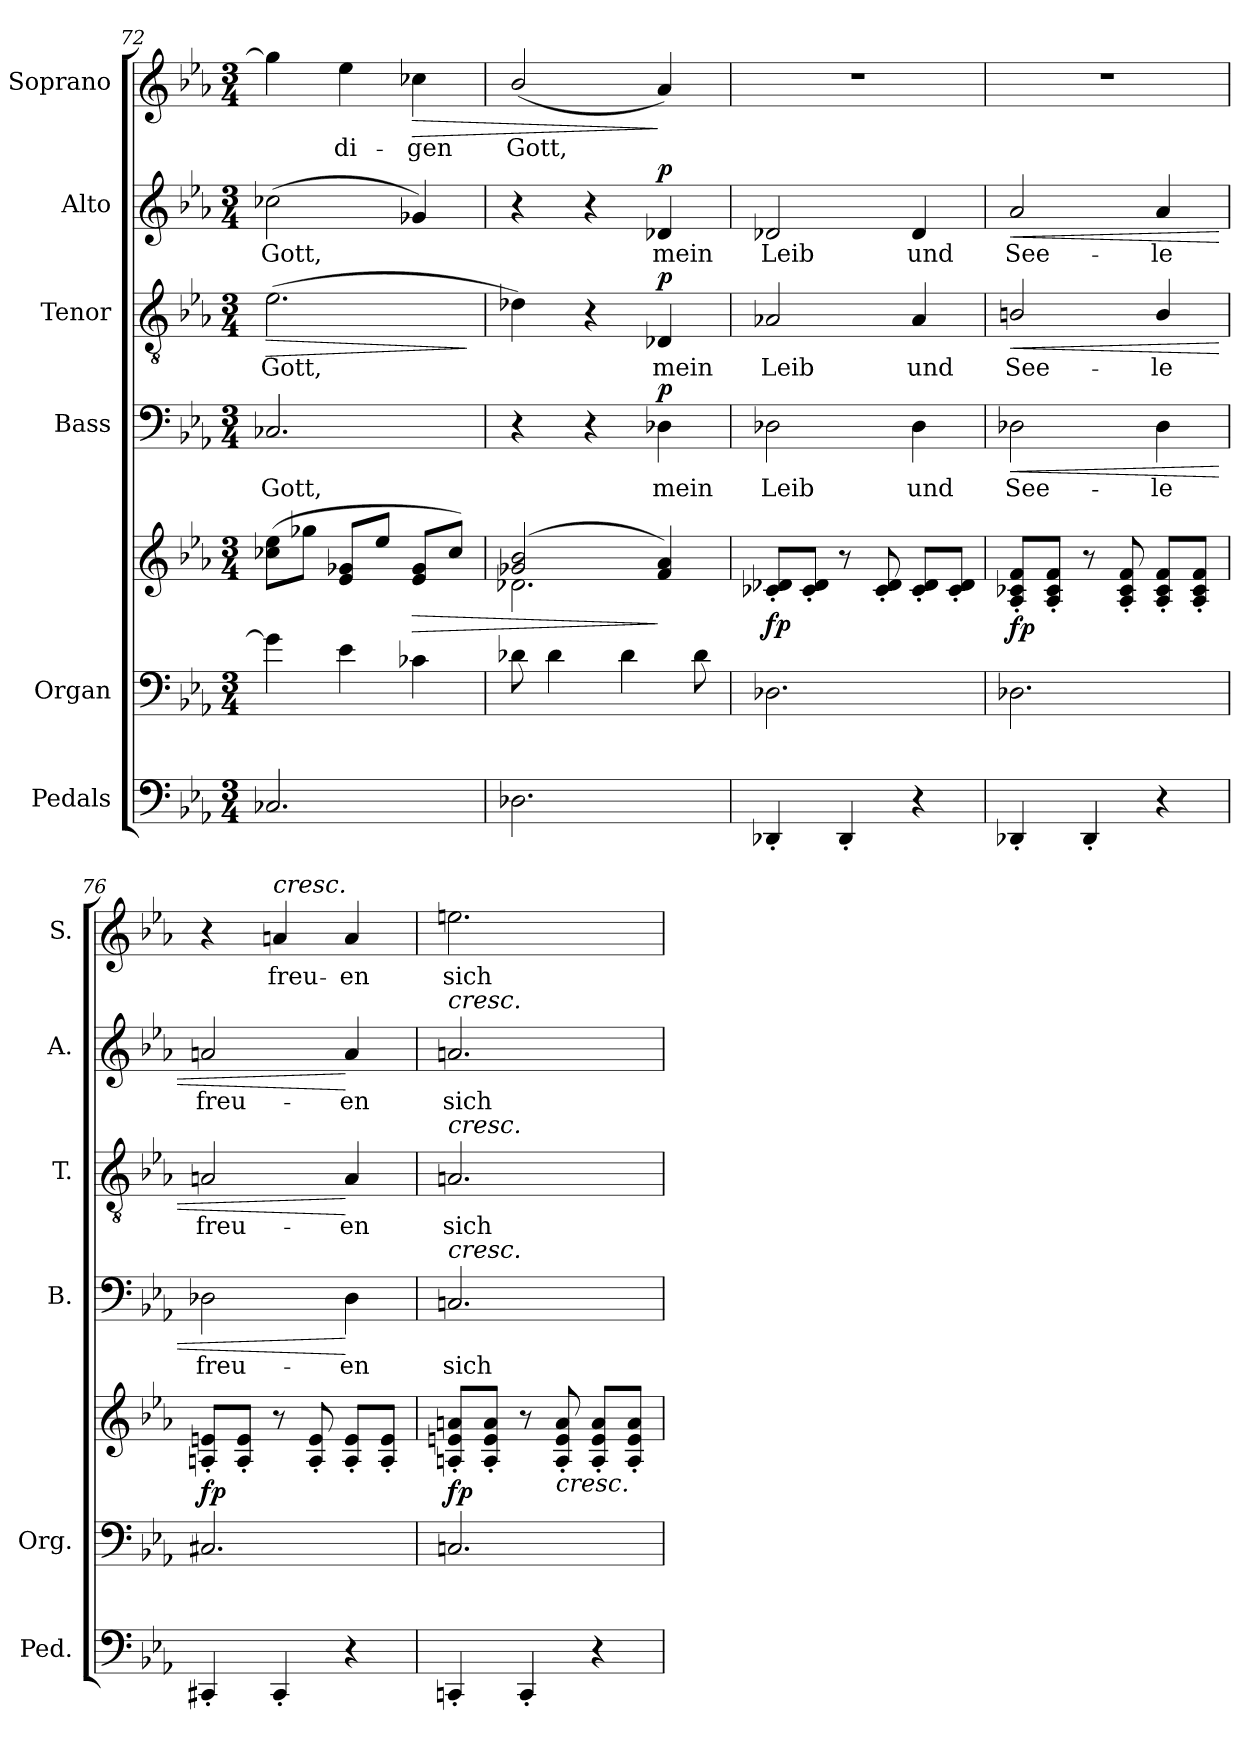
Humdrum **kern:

**kern	**kern	**kern	**dynam	**kern	**text	**dynam	**kern	**text	**dynam	**kern	**text	**dynam	**kern	**text	**dynam
*part6	*part5	*part5	*part5	*part4	*part4	*part4	*part3	*part3	*part3	*part2	*part2	*part2	*part1	*part1	*part1
*staff7	*staff6	*staff5	*staff5/6	*staff4	*staff4	*staff4	*staff3	*staff3	*staff3	*staff2	*staff2	*staff2	*staff1	*staff1	*staff1
*I"Pedals	*I"Organ	*	*	*I"Bass	*	*	*I"Tenor	*	*	*I"Alto	*	*	*I"Soprano	*	*
*I'Ped.	*I'Org.	*	*	*I'B.	*	*	*I'T.	*	*	*I'A.	*	*	*I'S.	*	*
*clefF4	*clefF4	*clefG2	*	*clefF4	*	*	*clefGv2	*	*	*clefG2	*	*	*clefG2	*	*
*	*	*	*	*	*	*	*ITrd7c12	*	*	*	*	*	*	*	*
*k[b-e-a-]	*k[b-e-a-]	*k[b-e-a-]	*	*k[b-e-a-]	*	*	*k[b-e-a-]	*	*	*k[b-e-a-]	*	*	*k[b-e-a-]	*	*
*E-:	*E-:	*E-:	*	*E-:	*	*	*E-:	*	*	*E-:	*	*	*E-:	*	*
*M3/4	*M3/4	*M3/4	*	*M3/4	*	*	*M3/4	*	*	*M3/4	*	*	*M3/4	*	*
=72	=72	=72	=72	=72	=72	=72	=72	=72	=72	=72	=72	=72	=72	=72	=72
!	!	!	!	!	!LO:LY:b:color=#000000	!	!	!	!	!	!	!	!	!	!
!	!	!	!	!	!	!	!	!LO:LY:b:color=#000000	!LO:HP:b	!	!	!	!	!	!
!	!	!	!	!	!	!	!	!	!	!	!LO:LY:b:color=#000000	!	!	!	!
2.C-Xi/	4g-i\]	(8cc-Xi\ 8ee-i\L	.	2.C-Xi/	Gott,	.	(2.E-i\	Gott,	>	(2cc-Xi\	Gott,	.	4gg-i\]	.	.
.	.	8gg-Xi\J	.	.	.	.	.	.	.	.	.	.	.	.	.
!	!	!	!	!	!	!	!	!	!	!	!	!	!	!LO:LY:b:color=#000000	!
.	4e-i\	8e-i/ 8g-Xi/L	.	.	.	.	.	.	.	.	.	.	4ee-i\	-di-	.
.	.	8ee-i/J	.	.	.	.	.	.	.	.	.	.	.	.	.
!	!	!	!LO:HP:b	!	!	!	!	!	!	!	!	!	!	!	!
!	!	!	!	!	!	!	!	!	!	!	!	!	!	!LO:LY:b:color=#000000	!LO:HP:b
.	4c-Xi\	8e-i/ 8g-i/L	>	.	.	.	.	.	.	4g-Xi/)	.	.	4cc-Xi\	-gen	>
.	.	8cc-i/J)	.	.	.	.	.	.	.	.	.	.	.	.	.
.	.	.	.	.	.	.	.	.	]	.	.	.	.	.	.
!!LO:PB:g=z
=73	=73	=73	=73	=73	=73	=73	=73	=73	=73	=73	=73	=73	=73	=73	=73
*	*	*^	*	*	*	*	*	*	*	*	*	*	*	*	*
!	!	!	!	!	!	!	!	!	!	!	!	!	!	!	!LO:LY:b:color=#000000	!
2.D-Xi\	8d-Xi\	(2g-Xi/ 2b-i	2.d-Xi\	.	4r	.	.	4D-Xi\)	.	.	4r	.	.	(2b-i/	Gott,	.
.	4d-i\	.	.	.	.	.	.	.	.	.	.	.	.	.	.	.
.	.	.	.	.	4r	.	.	4r	.	.	4r	.	.	.	.	.
.	4d-i\	.	.	.	.	.	.	.	.	.	.	.	.	.	.	.
!	!	!	!	!	!	!LO:LY:b:color=#000000	!	!	!	!	!	!	!	!	!	!
!	!	!	!	!	!	!	!	!	!LO:LY:b:color=#000000	!	!	!	!	!	!	!
!	!	!	!	!	!	!	!	!	!	!	!	!LO:LY:b:color=#000000	!	!	!	!
.	.	4fi/ 4a-i)	.	]	4D-Xi\	mein	p	4DD-Xi/	mein	p	4d-Xi/	mein	p	4a-i/)	.	]
.	8d-i\	.	.	.	.	.	.	.	.	.	.	.	.	.	.	.
*	*	*v	*v	*	*	*	*	*	*	*	*	*	*	*	*	*
=74	=74	=74	=74	=74	=74	=74	=74	=74	=74	=74	=74	=74	=74	=74	=74
!	!	!	!	!	!LO:LY:b:color=#000000	!	!	!	!	!	!	!	!	!	!
!	!	!	!	!	!	!	!	!LO:LY:b:color=#000000	!	!	!	!	!	!	!
!	!	!	!	!	!	!	!	!	!	!	!LO:LY:b:color=#000000	!	!LO:N:vis=1	!	!
4DD-X'i/	2.D-Xi\	8c-Xi'/ 8d-Xi'/L	fp	2D-Xi\	Leib	.	2AA-Xi/	Leib	.	2d-Xi/	Leib	.	2.r	.	.
.	.	8c-i'/ 8d-i'/J	.	.	.	.	.	.	.	.	.	.	.	.	.
4DD-'i/	.	8r	.	.	.	.	.	.	.	.	.	.	.	.	.
.	.	8c-i/' 8d-i'	.	.	.	.	.	.	.	.	.	.	.	.	.
!	!	!	!	!	!LO:LY:b:color=#000000	!	!	!	!	!	!	!	!	!	!
!	!	!	!	!	!	!	!	!LO:LY:b:color=#000000	!	!	!	!	!	!	!
!	!	!	!	!	!	!	!	!	!	!	!LO:LY:b:color=#000000	!	!	!	!
4r	.	8c-i'/ 8d-i'/L	.	4D-i\	und	.	4AA-i/	und	.	4d-i/	und	.	.	.	.
.	.	8c-i'/ 8d-i'/J	.	.	.	.	.	.	.	.	.	.	.	.	.
=75	=75	=75	=75	=75	=75	=75	=75	=75	=75	=75	=75	=75	=75	=75	=75
!	!	!	!	!	!LO:LY:b:color=#000000	!LO:HP:b	!	!	!	!	!	!	!	!	!
!	!	!	!	!	!	!	!	!LO:LY:b:color=#000000	!LO:HP:b	!	!	!	!	!	!
!	!	!	!	!	!	!	!	!	!	!	!LO:LY:b:color=#000000	!LO:HP:b	!LO:N:vis=1	!	!
4DD-X'i/	2.D-Xi\	8A-i'/ 8c-Xi'/ 8fi'/L	fp	2D-Xi\	See-	<	2BBni/	See-	<	2a-i/	See-	<	2.r	.	.
.	.	8A-i'/ 8c-i'/ 8fi'/J	.	.	.	.	.	.	.	.	.	.	.	.	.
4DD-'i/	.	8r	.	.	.	.	.	.	.	.	.	.	.	.	.
.	.	8A-i/' 8c-i' 8fi'	.	.	.	.	.	.	.	.	.	.	.	.	.
!	!	!	!	!	!LO:LY:b:color=#000000	!	!	!	!	!	!	!	!	!	!
!	!	!	!	!	!	!	!	!LO:LY:b:color=#000000	!	!	!	!	!	!	!
!	!	!	!	!	!	!	!	!	!	!	!LO:LY:b:color=#000000	!	!	!	!
4r	.	8A-i'/ 8c-i'/ 8fi'/L	.	4D-i\	-le	.	4BBi/	-le	.	4a-i/	-le	.	.	.	.
.	.	8A-i'/ 8c-i'/ 8fi'/J	.	.	.	.	.	.	.	.	.	.	.	.	.
=76	=76	=76	=76	=76	=76	=76	=76	=76	=76	=76	=76	=76	=76	=76	=76
!	!	!	!	!	!LO:LY:b:color=#000000	!	!	!	!	!	!	!	!	!	!
!	!	!	!	!	!	!	!	!LO:LY:b:color=#000000	!	!	!	!	!	!	!
!	!	!	!	!	!	!	!	!	!	!	!LO:LY:b:color=#000000	!	!	!	!
4CC#X'i/	2.C#Xi/	8Ani'/ 8eni'/L	fp	2D-Xi\	freu-	.	2AAni/	freu-	.	2ani/	freu-	.	4r	.	.
.	.	8Ai'/ 8ei'/J	.	.	.	.	.	.	.	.	.	.	.	.	.
!	!	!	!	!	!	!	!	!	!	!	!	!	!LO:TX:a:i:t=cresc.	!	!
!	!	!	!	!	!	!	!	!	!	!	!	!	!	!LO:LY:b:color=#000000	!
4CC#'i/	.	8r	.	.	.	.	.	.	.	.	.	.	4ani/	freu-	.
.	.	8Ai/' 8ei'	.	.	.	.	.	.	.	.	.	.	.	.	.
!	!	!	!	!	!LO:LY:b:color=#000000	!	!	!	!	!	!	!	!	!	!
!	!	!	!	!	!	!	!	!LO:LY:b:color=#000000	!	!	!	!	!	!	!
!	!	!	!	!	!	!	!	!	!	!	!LO:LY:b:color=#000000	!	!	!	!
!	!	!	!	!	!	!	!	!	!	!	!	!	!	!LO:LY:b:color=#000000	!
4r	.	8Ai'/ 8ei'/L	.	4D-i\	-en	[	4AAi/	-en	[	4ai/	-en	[	4ai/	-en	.
.	.	8Ai'/ 8ei'/J	.	.	.	.	.	.	.	.	.	.	.	.	.
=77	=77	=77	=77	=77	=77	=77	=77	=77	=77	=77	=77	=77	=77	=77	=77
!	!	!	!	!	!LO:LY:b:color=#000000	!	!	!	!	!	!	!	!	!	!
!	!	!	!	!	!	!	!	!LO:LY:b:color=#000000	!	!	!	!	!	!	!
!	!	!	!	!	!	!	!	!	!	!	!LO:LY:b:color=#000000	!	!	!	!
!	!	!	!	!	!	!	!	!	!	!LO:TX:a:i:t=cresc.	!	!	!	!	!
!	!	!	!	!	!	!	!LO:TX:a:i:t=cresc.	!	!	!	!	!	!	!	!
!	!	!	!	!LO:TX:a:i:t=cresc.	!	!	!	!	!	!	!	!	!	!	!
!	!	!	!	!	!	!	!	!	!	!	!	!	!	!LO:LY:b:color=#000000	!
4CCn'i/	2.Cni/	8Ani'/ 8eni'/ 8ani'/L	fp	2.Cni/	sich	.	2.AAni/	sich	.	2.ani/	sich	.	2.eeni\	sich	.
.	.	8Ai'/ 8ei'/ 8ai'/J	.	.	.	.	.	.	.	.	.	.	.	.	.
4CC'i/	.	8r	.	.	.	.	.	.	.	.	.	.	.	.	.
!	!	!LO:TX:b:i:t=cresc.	!	!	!	!	!	!	!	!	!	!	!	!	!
.	.	8Ai/' 8ei' 8ai'	.	.	.	.	.	.	.	.	.	.	.	.	.
4r	.	8Ai'/ 8ei'/ 8ai'/L	.	.	.	.	.	.	.	.	.	.	.	.	.
.	.	8Ai'/ 8ei'/ 8ai'/J	.	.	.	.	.	.	.	.	.	.	.	.	.
=	=	=	=	=	=	=	=	=	=	=	=	=	=	=	=
*-	*-	*-	*-	*-	*-	*-	*-	*-	*-	*-	*-	*-	*-	*-	*-
